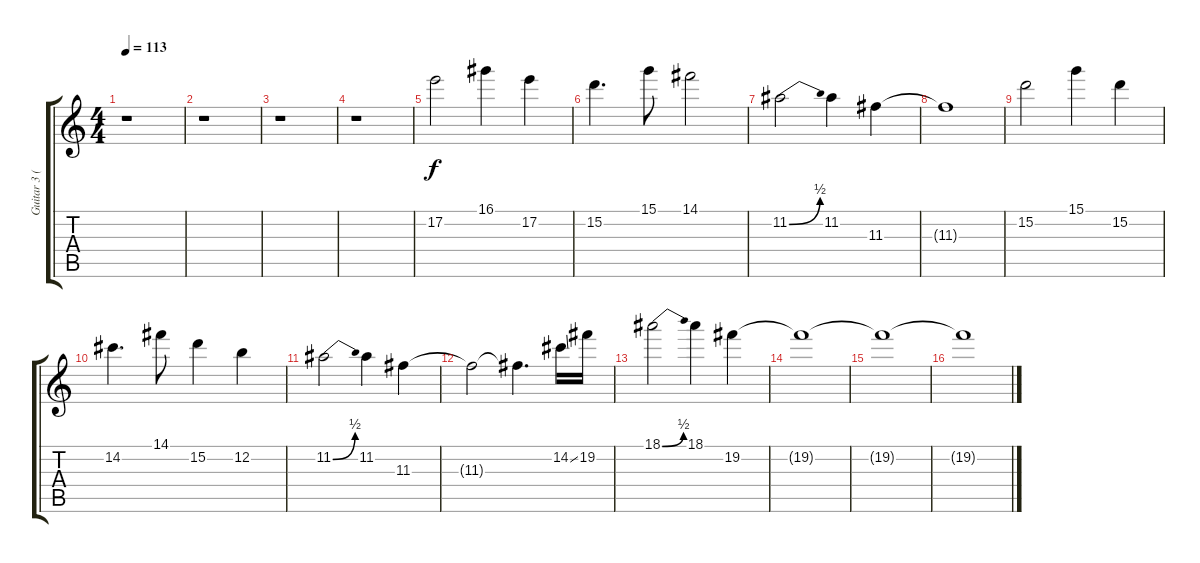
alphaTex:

\track ("Guitar 3 (Melody)" "Guitar 3 (") {instrument distortionguitar}
\staff {score tabs}
\tuning (E4 B3 G3 D3 A2 E2) {hide}
\ts (4 4)
\tempo 113
\clef g2
\ks c
r.1{dy f} |
r.1 |
r.1 |
r.1 |
17.2.2 16.1.4 17.2.4 |
15.2.4{d} 15.1.8 14.1.2 |
11.2{be (bend 0 0 60 2)}.2 11.2.4 11.3.4 |
11.3{t}.1 |
15.2.2 15.1.4 15.2.4 |
14.2.4{d} 14.1.8 15.2.4 12.2.4 |
11.2{be (bend 0 0 60 2)}.2 11.2.4 11.3.4 |
11.3{t}.2 11.3{t}.4{d} 14.2{ss}.16 19.2.16 |
18.1{be (bend 0 0 60 2)}.2 18.1.4 19.2.4 |
19.2{t}.1 |
19.2{t}.1 |
19.2{t}.1
